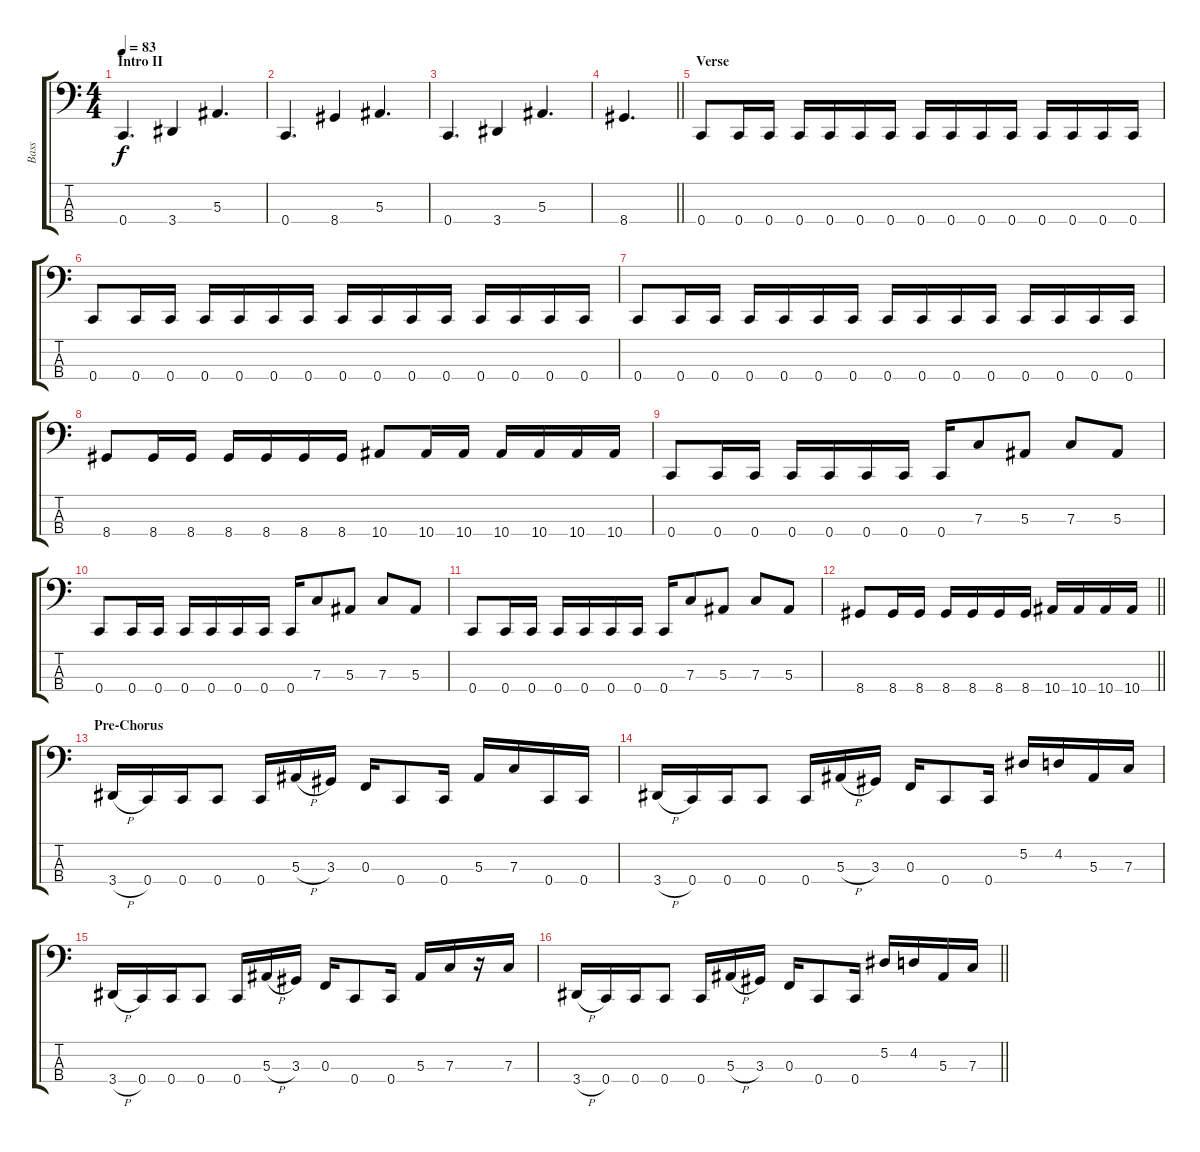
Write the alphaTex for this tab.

\track ("Bass" "Bass") {instrument electricbasspick}
\staff {score tabs}
\tuning (Eb2 Bb1 F1 C1) {hide}
\ts (4 4)
\section ("" "Intro II")
\tempo 83
\clef f4
\ks c
0.4.4{d dy f} 3.4.4 5.3.4{d} |
0.4.4{d} 8.4.4 5.3.4{d} |
0.4.4{d} 3.4.4 5.3.4{d} |
\barLineRight lightlight
8.4.4{d} |
\section ("" "Verse")
0.4.8 0.4.16 0.4.16 0.4.16 0.4.16 0.4.16 0.4.16 0.4.16 0.4.16 0.4.16 0.4.16 0.4.16 0.4.16 0.4.16 0.4.16 |
0.4.8 0.4.16 0.4.16 0.4.16 0.4.16 0.4.16 0.4.16 0.4.16 0.4.16 0.4.16 0.4.16 0.4.16 0.4.16 0.4.16 0.4.16 |
0.4.8 0.4.16 0.4.16 0.4.16 0.4.16 0.4.16 0.4.16 0.4.16 0.4.16 0.4.16 0.4.16 0.4.16 0.4.16 0.4.16 0.4.16 |
8.4.8 8.4.16 8.4.16 8.4.16 8.4.16 8.4.16 8.4.16 10.4.8 10.4.16 10.4.16 10.4.16 10.4.16 10.4.16 10.4.16 |
0.4.8 0.4.16 0.4.16 0.4.16 0.4.16 0.4.16 0.4.16 0.4.16 7.3.8 5.3.8 7.3.8 5.3.8 |
0.4.8 0.4.16 0.4.16 0.4.16 0.4.16 0.4.16 0.4.16 0.4.16 7.3.8 5.3.8 7.3.8 5.3.8 |
0.4.8 0.4.16 0.4.16 0.4.16 0.4.16 0.4.16 0.4.16 0.4.16 7.3.8 5.3.8 7.3.8 5.3.8 |
\barLineRight lightlight
8.4.8 8.4.16 8.4.16 8.4.16 8.4.16 8.4.16 8.4.16 10.4.16 10.4.16 10.4.16 10.4.16 |
\section ("" "Pre-Chorus")
3.4{h}.16 0.4.16 0.4.16 0.4.8 0.4.16 5.3{h}.16 3.3.16 0.3.16 0.4.8 0.4.16 5.3.16 7.3.16 0.4.16 0.4.16 |
3.4{h}.16 0.4.16 0.4.16 0.4.8 0.4.16 5.3{h}.16 3.3.16 0.3.16 0.4.8 0.4.16 5.2.16 4.2.16 5.3.16 7.3.16 |
3.4{h}.16 0.4.16 0.4.16 0.4.8 0.4.16 5.3{h}.16 3.3.16 0.3.16 0.4.8 0.4.16 5.3.16 7.3.16 r.16 7.3.16 |
\barLineRight lightlight
3.4{h}.16 0.4.16 0.4.16 0.4.8 0.4.16 5.3{h}.16 3.3.16 0.3.16 0.4.8 0.4.16 5.2.16 4.2.16 5.3.16 7.3.16
